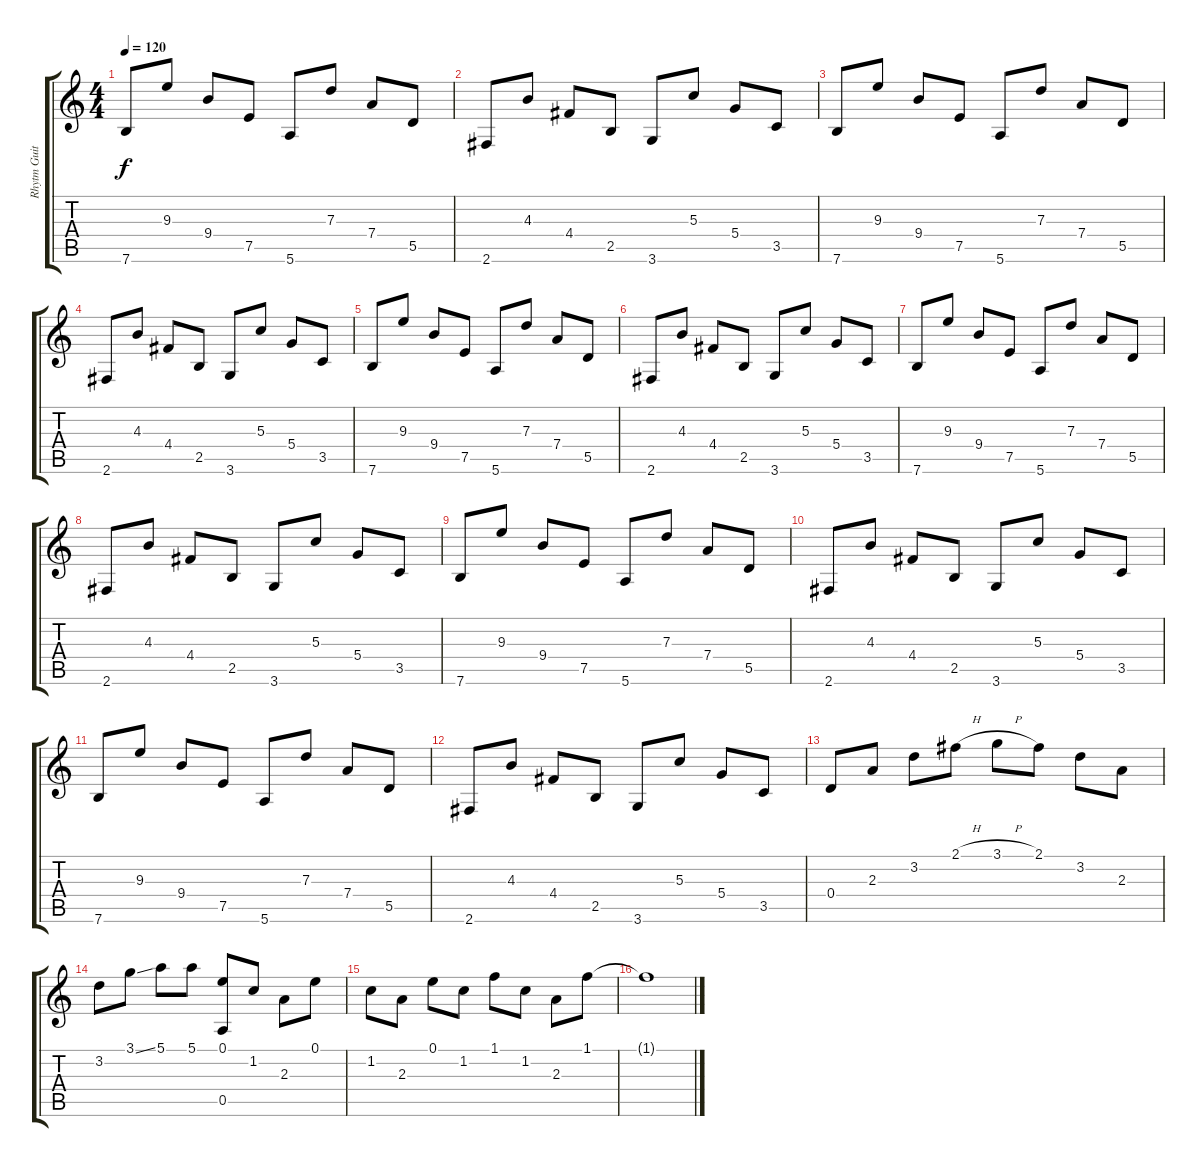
\track ("Rhytm Guitar" "Rhytm Guit") {instrument acousticguitarsteel}
\staff {score tabs}
\tuning (E4 B3 G3 D3 A2 E2) {hide}
\ts (4 4)
\tempo 120
\clef g2
\ks c
7.6.8{dy f} 9.3.8 9.4.8 7.5.8 5.6.8 7.3.8 7.4.8 5.5.8 |
2.6.8 4.3.8 4.4.8 2.5.8 3.6.8 5.3.8 5.4.8 3.5.8 |
7.6.8 9.3.8 9.4.8 7.5.8 5.6.8 7.3.8 7.4.8 5.5.8 |
2.6.8 4.3.8 4.4.8 2.5.8 3.6.8 5.3.8 5.4.8 3.5.8 |
7.6.8 9.3.8 9.4.8 7.5.8 5.6.8 7.3.8 7.4.8 5.5.8 |
2.6.8 4.3.8 4.4.8 2.5.8 3.6.8 5.3.8 5.4.8 3.5.8 |
7.6.8 9.3.8 9.4.8 7.5.8 5.6.8 7.3.8 7.4.8 5.5.8 |
2.6.8 4.3.8 4.4.8 2.5.8 3.6.8 5.3.8 5.4.8 3.5.8 |
7.6.8 9.3.8 9.4.8 7.5.8 5.6.8 7.3.8 7.4.8 5.5.8 |
2.6.8 4.3.8 4.4.8 2.5.8 3.6.8 5.3.8 5.4.8 3.5.8 |
7.6.8 9.3.8 9.4.8 7.5.8 5.6.8 7.3.8 7.4.8 5.5.8 |
2.6.8 4.3.8 4.4.8 2.5.8 3.6.8 5.3.8 5.4.8 3.5.8 |
0.4.8 2.3.8 3.2.8 2.1{h}.8 3.1{h}.8 2.1.8 3.2.8 2.3.8 |
3.2.8 3.1{ss}.8 5.1.8 5.1.8 (0.1 0.5).8 1.2.8 2.3.8 0.1.8 |
1.2.8 2.3.8 0.1.8 1.2.8 1.1.8 1.2.8 2.3.8 1.1.8 |
1.1{t}.1
